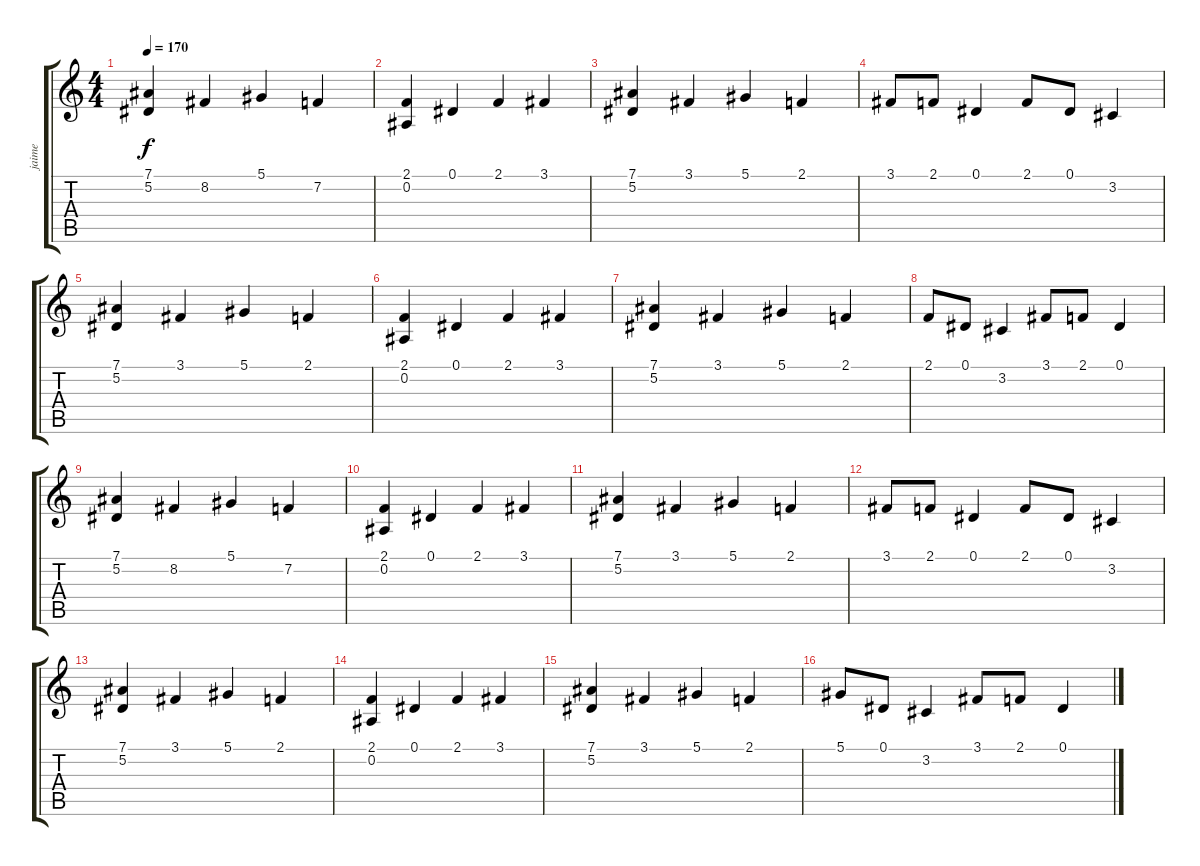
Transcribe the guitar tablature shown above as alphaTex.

\track ("jaime" "jaime") {instrument stringensemble1}
\staff {score tabs}
\tuning (Eb4 Bb3 Gb3 Db3 Ab2 Eb2) {hide}
\ts (4 4)
\tempo 170
\clef g2
\ks c
(7.1 5.2).4{dy f} 8.2.4 5.1.4 7.2.4 |
(2.1 0.2).4 0.1.4 2.1.4 3.1.4 |
(7.1 5.2).4 3.1.4 5.1.4 2.1.4 |
3.1.8 2.1.8 0.1.4 2.1.8 0.1.8 3.2.4 |
(7.1 5.2).4 3.1.4 5.1.4 2.1.4 |
(2.1 0.2).4 0.1.4 2.1.4 3.1.4 |
(7.1 5.2).4 3.1.4 5.1.4 2.1.4 |
2.1.8 0.1.8 3.2.4 3.1.8 2.1.8 0.1.4 |
(7.1 5.2).4 8.2.4 5.1.4 7.2.4 |
(2.1 0.2).4 0.1.4 2.1.4 3.1.4 |
(7.1 5.2).4 3.1.4 5.1.4 2.1.4 |
3.1.8 2.1.8 0.1.4 2.1.8 0.1.8 3.2.4 |
(7.1 5.2).4 3.1.4 5.1.4 2.1.4 |
(2.1 0.2).4 0.1.4 2.1.4 3.1.4 |
(7.1 5.2).4 3.1.4 5.1.4 2.1.4 |
5.1.8 0.1.8 3.2.4 3.1.8 2.1.8 0.1.4
